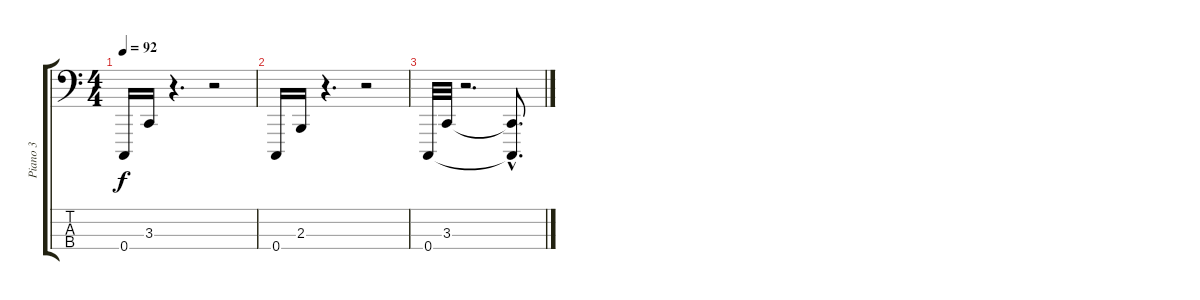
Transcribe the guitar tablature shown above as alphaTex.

\track ("Piano 3" "Piano 3") {instrument acousticgrandpiano}
\staff {score tabs}
\tuning (G2 D2 A1 C1) {hide}
\ts (4 4)
\tempo 92
\clef f4
\ks c
0.4.16{dy f} 3.3.16 r.4{d} r.2 |
0.4.16 2.3.16 r.4{d} r.2 |
0.4.32 3.3.32 r.2{d} (3.3{hac t} 0.4{hac t}).8{d}
